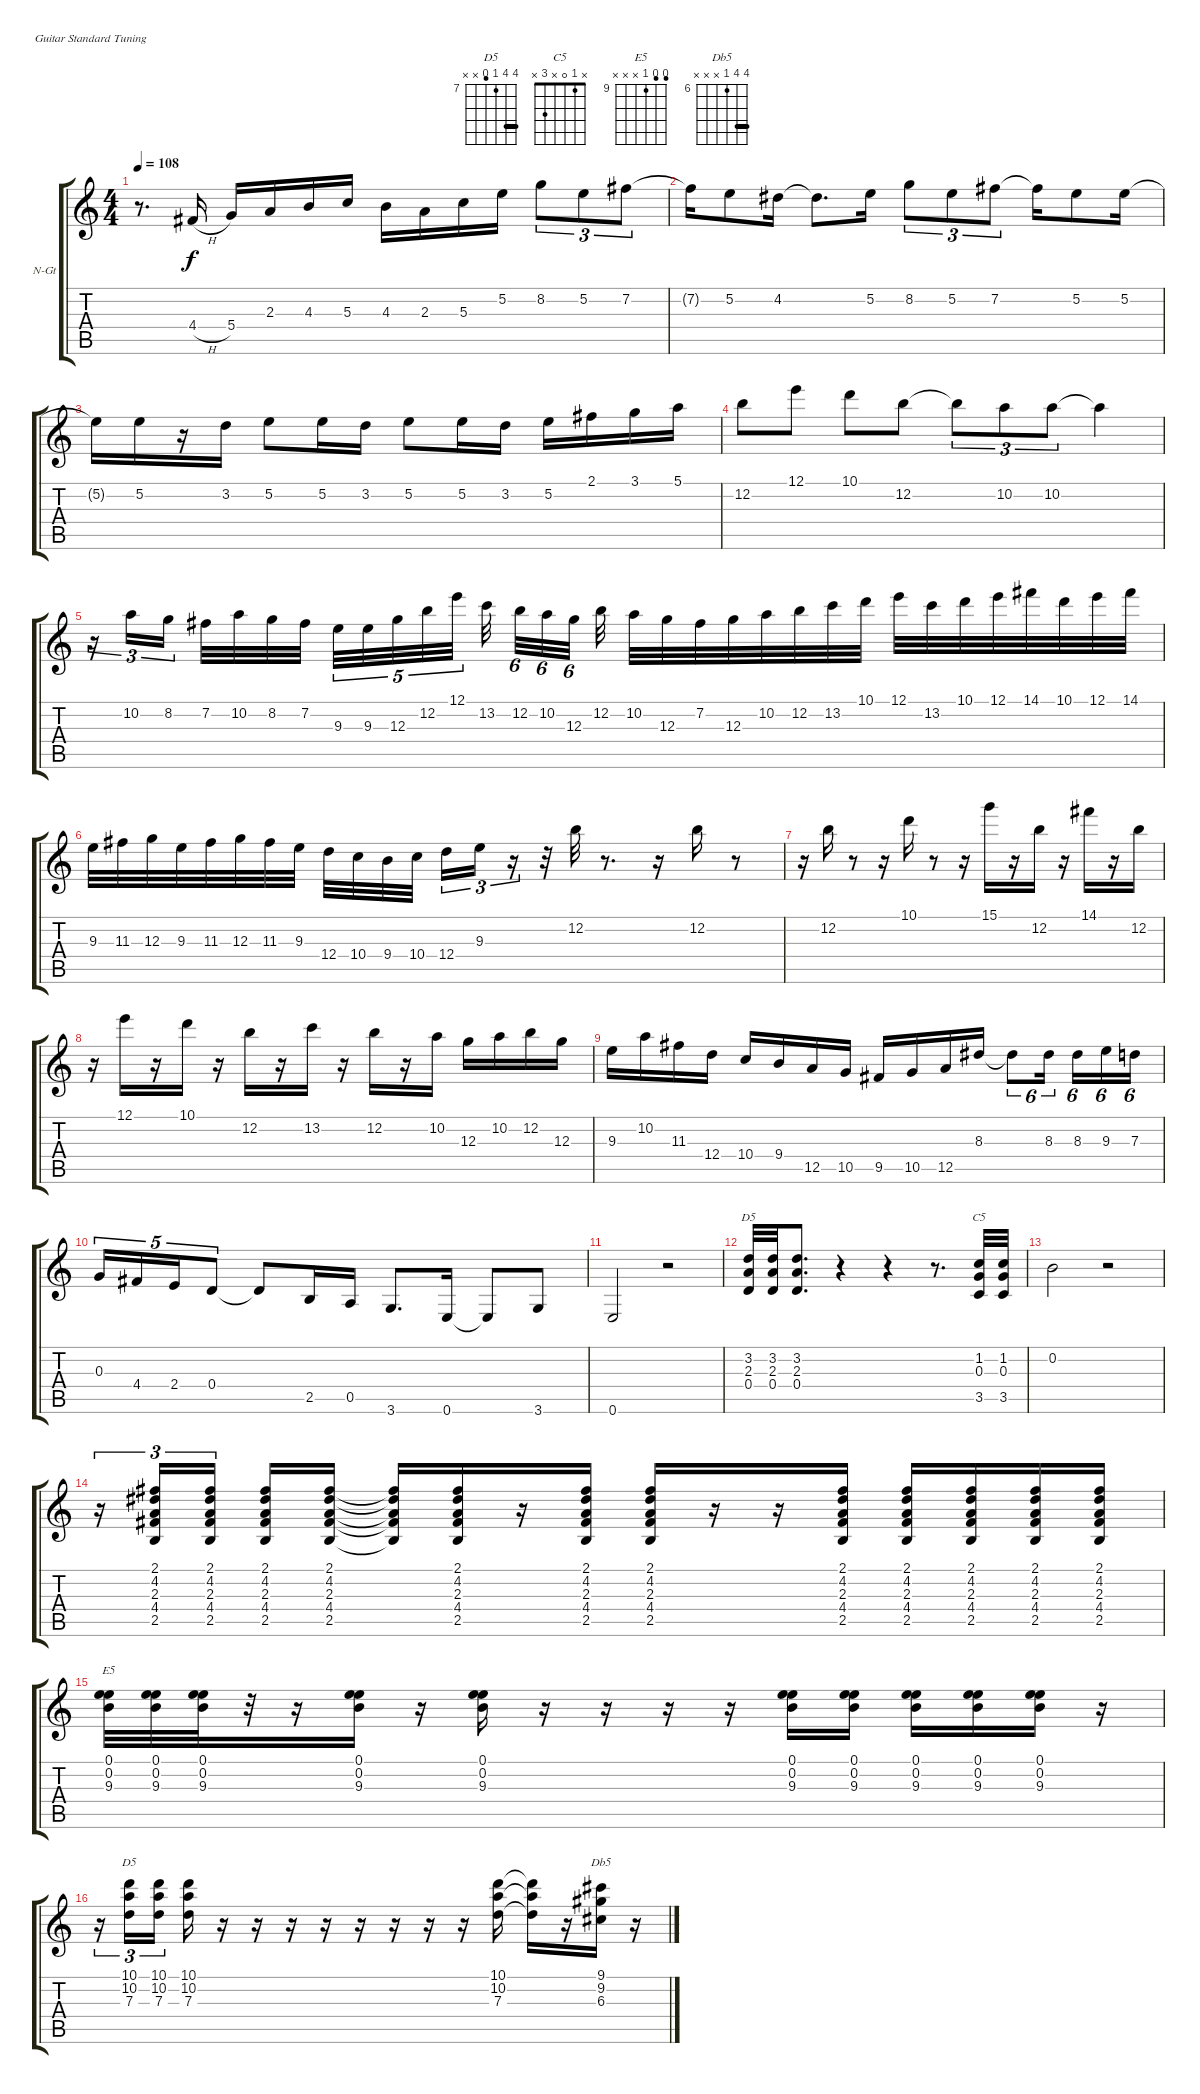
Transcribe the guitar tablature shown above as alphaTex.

\bracketExtendMode groupsimilarinstruments
\firstSystemTrackNameOrientation horizontal
\otherSystemsTrackNameOrientation horizontal
\track ("Al Di Meola" "N-Gt") {instrument acousticguitarnylon}
\staff {score tabs}
\tuning (E4 B3 G3 D3 A2 E2)
\chord ("D5" x 3 2 0 x x) {showfingering false}
\chord ("C5" x 1 0 x 3 x) {showfingering false}
\chord ("E5" 8 8 9 x x x) {firstfret 9 showfingering false}
\chord ("D5" 10 10 7 6 x x) {firstfret 7 showfingering false barre 10}
\chord ("Db5" 9 9 6 x x x) {firstfret 6 showfingering false barre 9}
\ts (4 4)
\tempo 108
\clef g2
\ks c
r.8{d dy f} 4.4{h}.16 5.4.16 2.3.16 4.3.16 5.3.16 4.3.16 2.3.16 5.3.16 5.2.16 8.2.8{tu (3 2)} 5.2.8{tu (3 2)} 7.2.8{tu (3 2)} |
7.2{t}.16 5.2.8 4.2.16 4.2{t}.8{d} 5.2.16 8.2.8{tu (3 2)} 5.2.8{tu (3 2)} 7.2.8{tu (3 2)} 7.2{t}.16 5.2.8 5.2.16 |
5.2{t}.16 5.2.16 r.16 3.2.16 5.2.8 5.2.16 3.2.16 5.2.8 5.2.16 3.2.16 5.2.16 2.1.16 3.1.16 5.1.16 |
12.2.8 12.1.8 10.1.8 12.2.8 12.2{t}.8{tu (3 2)} 10.2.8{tu (3 2)} 10.2.8{tu (3 2)} 10.2{t}.4 |
r.16{tu (3 2)} 10.2.16{tu (3 2)} 8.2.16{tu (3 2)} 7.2.32 10.2.32 8.2.32 7.2.32 9.3.32{tu (5 4)} 9.3.32{tu (5 4)} 12.3.32{tu (5 4)} 12.2.32{tu (5 4)} 12.1.32{tu (5 4)} 13.2.32 12.2.32{tu (6 4)} 10.2.32{tu (6 4)} 12.3.32{tu (6 4)} 12.2.32 10.2.32 12.3.32 7.2.32 12.3.32 10.2.32 12.2.32 13.2.32 10.1.32 12.1.32 13.2.32 10.1.32 12.1.32 14.1.32 10.1.32 12.1.32 14.1.32 |
9.3.32 11.3.32 12.3.32 9.3.32 11.3.32 12.3.32 11.3.32 9.3.32 12.4.32 10.4.32 9.4.32 10.4.32 12.4.16{tu (3 2)} 9.3.16{tu (3 2)} r.16{tu (3 2)} r.32 12.2.32 r.8{d} r.16 12.2.16 r.8 |
r.16 12.2.16 r.8 r.16 10.1.16 r.8 r.16 15.1.16 r.16 12.2.16 r.16 14.1.16 r.16 12.2.16 |
r.16 12.1.16 r.16 10.1.16 r.16 12.2.16 r.16 13.2.16 r.16 12.2.16 r.16 10.2.16 12.3.16 10.2.16 12.2.16 12.3.16 |
9.3.16 10.2.16 11.3.16 12.4.16 10.4.16 9.4.16 12.5.16 10.5.16 9.5.16 10.5.16 12.5.16 8.3.16 8.3{t}.8{tu (6 4)} 8.3.16{tu (6 4)} 8.3.16{tu (6 4)} 9.3.16{tu (6 4)} 7.3.16{tu (6 4)} |
0.3.16{tu (5 4)} 4.4.16{tu (5 4)} 2.4.16{tu (5 4)} 0.4.8{tu (5 4)} 0.4{t}.8 2.5.16 0.5.16 3.6.8{d} 0.6.16 0.6{t}.8 3.6.8 |
0.6.2 r.2 |
(3.2 2.3 0.4).32{ch "D5"} (3.2 2.3 0.4).32 (3.2 2.3 0.4).8{d} r.4 r.4 r.8{d} (1.2 0.3 3.5).32{ch "C5"} (1.2 0.3 3.5).32 |
0.2.2 r.2 |
r.16{tu (3 2)} (2.1 4.2 2.3 4.4 2.5).16{tu (3 2)} (2.1 4.2 2.3 4.4 2.5).16{tu (3 2)} (2.1 4.2 2.3 4.4 2.5).16 (2.1 4.2 2.3 4.4 2.5).16 (2.1{t} 4.2{t} 2.3{t} 4.4{t} 2.5{t}).16 (2.1 4.2 2.3 4.4 2.5).16 r.16 (2.1 4.2 2.3 4.4 2.5).16 (2.1 4.2 2.3 4.4 2.5).16 r.16 r.16 (2.1 4.2 2.3 4.4 2.5).16 (2.1 4.2 2.3 4.4 2.5).16 (2.1 4.2 2.3 4.4 2.5).16 (2.1 4.2 2.3 4.4 2.5).16 (2.1 4.2 2.3 4.4 2.5).16 |
(0.1 0.2 9.3).32{ch "E5"} (0.1 0.2 9.3).32 (0.1 0.2 9.3).32 r.32 r.16 (0.1 0.2 9.3).16 r.16 (0.1 0.2 9.3).16 r.16 r.16 r.16 r.16 (0.1 0.2 9.3).16 (0.1 0.2 9.3).16 (0.1 0.2 9.3).16 (0.1 0.2 9.3).16 (0.1 0.2 9.3).16 r.16 |
r.16{tu (3 2)} (10.1 10.2 7.3).16{tu (3 2) ch "D5"} (10.1 10.2 7.3).16{tu (3 2)} (10.1 10.2 7.3).16 r.16 r.16 r.16 r.16 r.16 r.16 r.16 r.16 (10.1 10.2 7.3).16 (10.1{t} 10.2{t} 7.3{t}).16 r.16 (9.1 9.2 6.3).16{ch "Db5"} r.16
